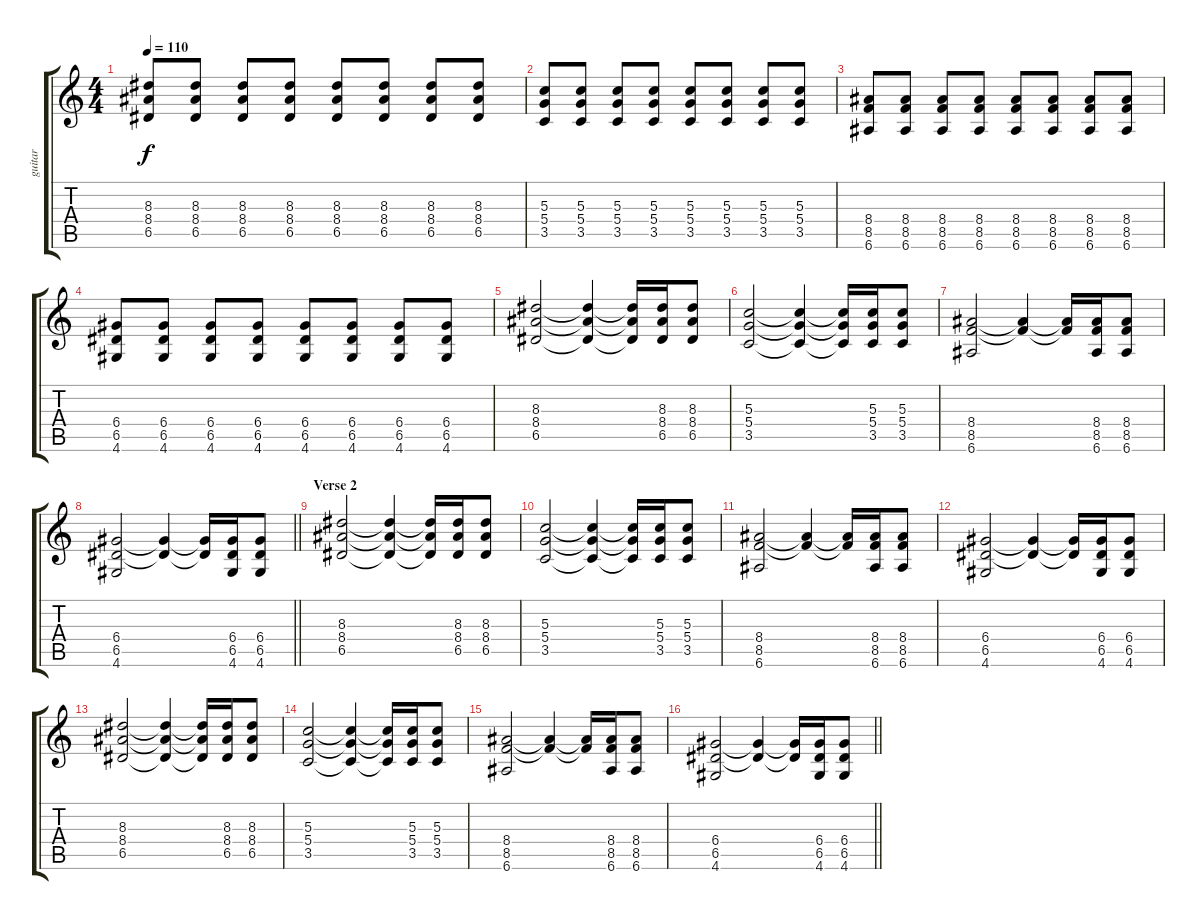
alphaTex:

\track ("guitar" "guitar") {instrument electricguitarclean}
\staff {score tabs}
\tuning (E4 B3 G3 D3 A2 E2) {hide}
\ts (4 4)
\tempo 110
\clef g2
\ks c
(8.3 8.4 6.5).8{dy f instrument distortionguitar} (8.3 8.4 6.5).8{instrument distortionguitar} (8.3 8.4 6.5).8{instrument distortionguitar} (8.3 8.4 6.5).8{instrument distortionguitar} (8.3 8.4 6.5).8{instrument distortionguitar} (8.3 8.4 6.5).8{instrument distortionguitar} (8.3 8.4 6.5).8{instrument distortionguitar} (8.3 8.4 6.5).8{instrument distortionguitar} |
(5.3 5.4 3.5).8{instrument distortionguitar} (5.3 5.4 3.5).8{instrument distortionguitar} (5.3 5.4 3.5).8{instrument distortionguitar} (5.3 5.4 3.5).8{instrument distortionguitar} (5.3 5.4 3.5).8{instrument distortionguitar} (5.3 5.4 3.5).8{instrument distortionguitar} (5.3 5.4 3.5).8{instrument distortionguitar} (5.3 5.4 3.5).8{instrument distortionguitar} |
(8.4 8.5 6.6).8{instrument distortionguitar} (8.4 8.5 6.6).8{instrument distortionguitar} (8.4 8.5 6.6).8{instrument distortionguitar} (8.4 8.5 6.6).8{instrument distortionguitar} (8.4 8.5 6.6).8{instrument distortionguitar} (8.4 8.5 6.6).8{instrument distortionguitar} (8.4 8.5 6.6).8{instrument distortionguitar} (8.4 8.5 6.6).8{instrument distortionguitar} |
(6.4 6.5 4.6).8{instrument distortionguitar} (6.4 6.5 4.6).8{instrument distortionguitar} (6.4 6.5 4.6).8{instrument distortionguitar} (6.4 6.5 4.6).8{instrument distortionguitar} (6.4 6.5 4.6).8{instrument distortionguitar} (6.4 6.5 4.6).8{instrument distortionguitar} (6.4 6.5 4.6).8{instrument distortionguitar} (6.4 6.5 4.6).8{instrument distortionguitar} |
(8.3 8.4 6.5).2{instrument electricguitarclean} (8.3{t} 8.4{t} 6.5{t}).4 (8.3{t} 8.4{t} 6.5{t}).16 (8.3 8.4 6.5).16 (8.3 8.4 6.5).8 |
(5.3 5.4 3.5).2 (5.3{t} 5.4{t} 3.5{t}).4 (5.3{t} 5.4{t} 3.5{t}).16 (5.3 5.4 3.5).16 (5.3 5.4 3.5).8 |
(8.4 8.5 6.6).2 (8.4{t} 8.5{t}).4 (8.4{t} 8.5{t}).16 (8.4 8.5 6.6).16 (8.4 8.5 6.6).8 |
\barLineRight lightlight
(6.4 6.5 4.6).2 (6.4{t} 6.5{t}).4 (6.4{t} 6.5{t}).16 (6.4 6.5 4.6).16 (6.4 6.5 4.6).8 |
\section ("" "Verse 2")
(8.3 8.4 6.5).2 (8.3{t} 8.4{t} 6.5{t}).4 (8.3{t} 8.4{t} 6.5{t}).16 (8.3 8.4 6.5).16 (8.3 8.4 6.5).8 |
(5.3 5.4 3.5).2 (5.3{t} 5.4{t} 3.5{t}).4 (5.3{t} 5.4{t} 3.5{t}).16 (5.3 5.4 3.5).16 (5.3 5.4 3.5).8 |
(8.4 8.5 6.6).2 (8.4{t} 8.5{t}).4 (8.4{t} 8.5{t}).16 (8.4 8.5 6.6).16 (8.4 8.5 6.6).8 |
(6.4 6.5 4.6).2 (6.4{t} 6.5{t}).4 (6.4{t} 6.5{t}).16 (6.4 6.5 4.6).16 (6.4 6.5 4.6).8 |
(8.3 8.4 6.5).2 (8.3{t} 8.4{t} 6.5{t}).4 (8.3{t} 8.4{t} 6.5{t}).16 (8.3 8.4 6.5).16 (8.3 8.4 6.5).8 |
(5.3 5.4 3.5).2 (5.3{t} 5.4{t} 3.5{t}).4 (5.3{t} 5.4{t} 3.5{t}).16 (5.3 5.4 3.5).16 (5.3 5.4 3.5).8 |
(8.4 8.5 6.6).2 (8.4{t} 8.5{t}).4 (8.4{t} 8.5{t}).16 (8.4 8.5 6.6).16 (8.4 8.5 6.6).8 |
\barLineRight lightlight
(6.4 6.5 4.6).2 (6.4{t} 6.5{t}).4 (6.4{t} 6.5{t}).16 (6.4 6.5 4.6).16 (6.4 6.5 4.6).8
